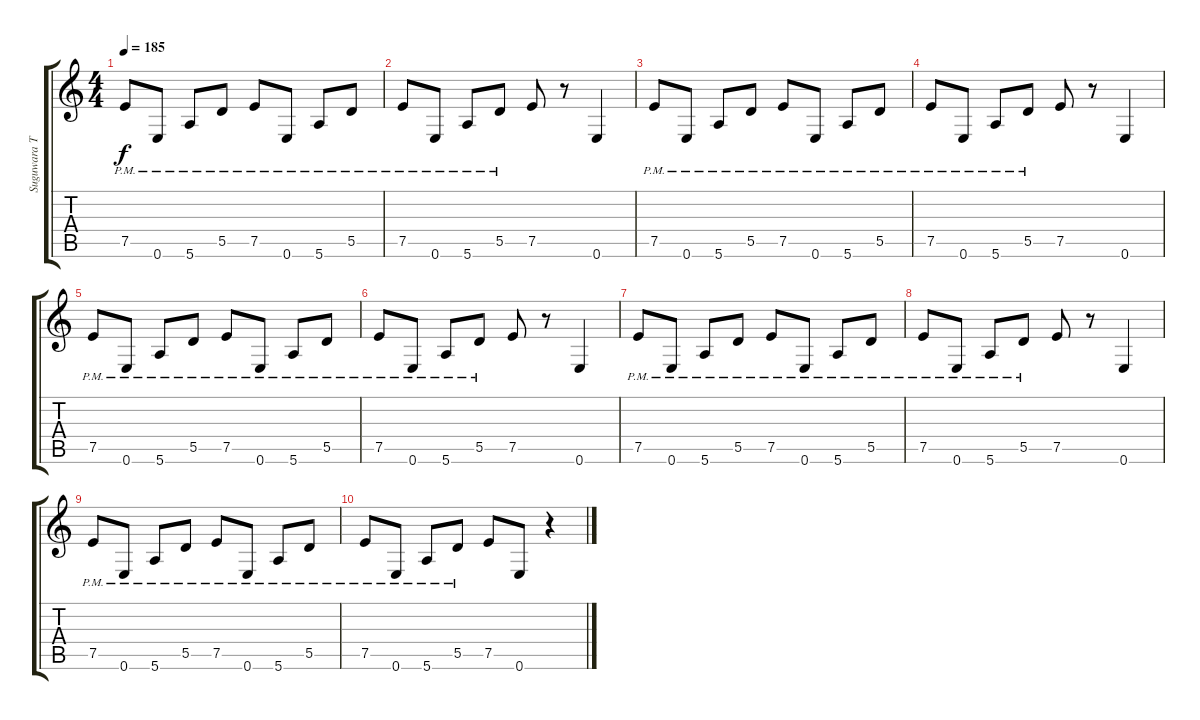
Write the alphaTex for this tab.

\track ("Suguwara Takuro" "Suguwara T") {instrument overdrivenguitar}
\staff {score tabs}
\tuning (E4 B3 G3 D3 A2 E2) {hide}
\ts (4 4)
\tempo 185
\clef g2
\ks c
7.5{pm}.8{dy f} 0.6{pm}.8 5.6{pm}.8 5.5{pm}.8 7.5{pm}.8 0.6{pm}.8 5.6{pm}.8 5.5{pm}.8 |
7.5{pm}.8 0.6{pm}.8 5.6{pm}.8 5.5{pm}.8 7.5.8 r.8 0.6.4 |
7.5{pm}.8 0.6{pm}.8 5.6{pm}.8 5.5{pm}.8 7.5{pm}.8 0.6{pm}.8 5.6{pm}.8 5.5{pm}.8 |
7.5{pm}.8 0.6{pm}.8 5.6{pm}.8 5.5{pm}.8 7.5.8 r.8 0.6.4 |
7.5{pm}.8 0.6{pm}.8 5.6{pm}.8 5.5{pm}.8 7.5{pm}.8 0.6{pm}.8 5.6{pm}.8 5.5{pm}.8 |
7.5{pm}.8 0.6{pm}.8 5.6{pm}.8 5.5{pm}.8 7.5.8 r.8 0.6.4 |
7.5{pm}.8 0.6{pm}.8 5.6{pm}.8 5.5{pm}.8 7.5{pm}.8 0.6{pm}.8 5.6{pm}.8 5.5{pm}.8 |
7.5{pm}.8 0.6{pm}.8 5.6{pm}.8 5.5{pm}.8 7.5.8 r.8 0.6.4 |
7.5{pm}.8 0.6{pm}.8 5.6{pm}.8 5.5{pm}.8 7.5{pm}.8 0.6{pm}.8 5.6{pm}.8 5.5{pm}.8 |
7.5{pm}.8 0.6{pm}.8 5.6{pm}.8 5.5{pm}.8 7.5.8 0.6.8 r.4
